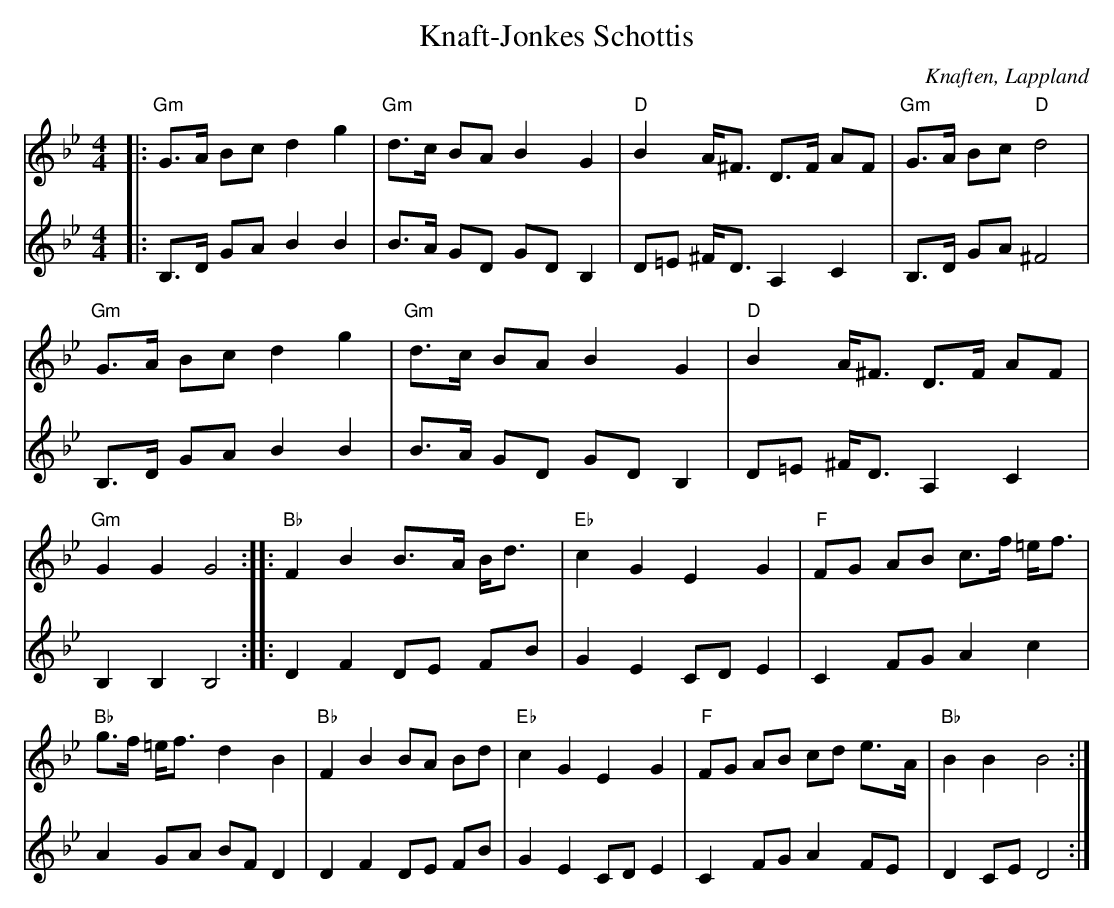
X:1
T:Knaft-Jonkes Schottis
O:Knaften, Lappland
M:4/4
L:1/16
K:Gm
V:1
|:"Gm"G3A B2c2 d4 g4|"Gm"d3c B2A2 B4 G4|"D"B4 A^F3 D3F A2F2|"Gm"G3A B2c2 "D"d8|"Gm"G3A B2c2 d4 g4|"Gm"d3c B2A2 B4 G4|"D"B4 A^F3 D3F A2F2|"Gm" G4 G4 G8::"Bb"F4 B4 B3A1 Bd3|"Eb"c4 G4 E4 G4|"F"F2G2 A2B2 c3f =ef3|"Bb"g3f =ef3 d4 B4|"Bb"F4 B4 B2A2 B2d2|"Eb"c4 G4 E4 G4|"F"F2G2 A2B2 c2d2 e3A|"Bb"B4 B4 B8:|
V:2
|:B,3D G2A2 B4 B4|B3A G2D2 G2D2 B,4|D2=E2 ^FD3 A,4 C4|B,3D G2A2 ^F8|B,3D G2A2 B4 B4|B3A G2D2 G2D2 B,4|D2=E2 ^FD3 A,4 C4|B,4 B,4 B,8::D4 F4 D2E2 F2B2|G4 E4 C2D2 E4|C4 F2G2 A4 c4|A4 G2A2 B2F2 D4|D4 F4 D2E2 F2B2|G4 E4 C2D2 E4|C4 F2G2 A4 F2E2|D4 C2E2 D8 :|
